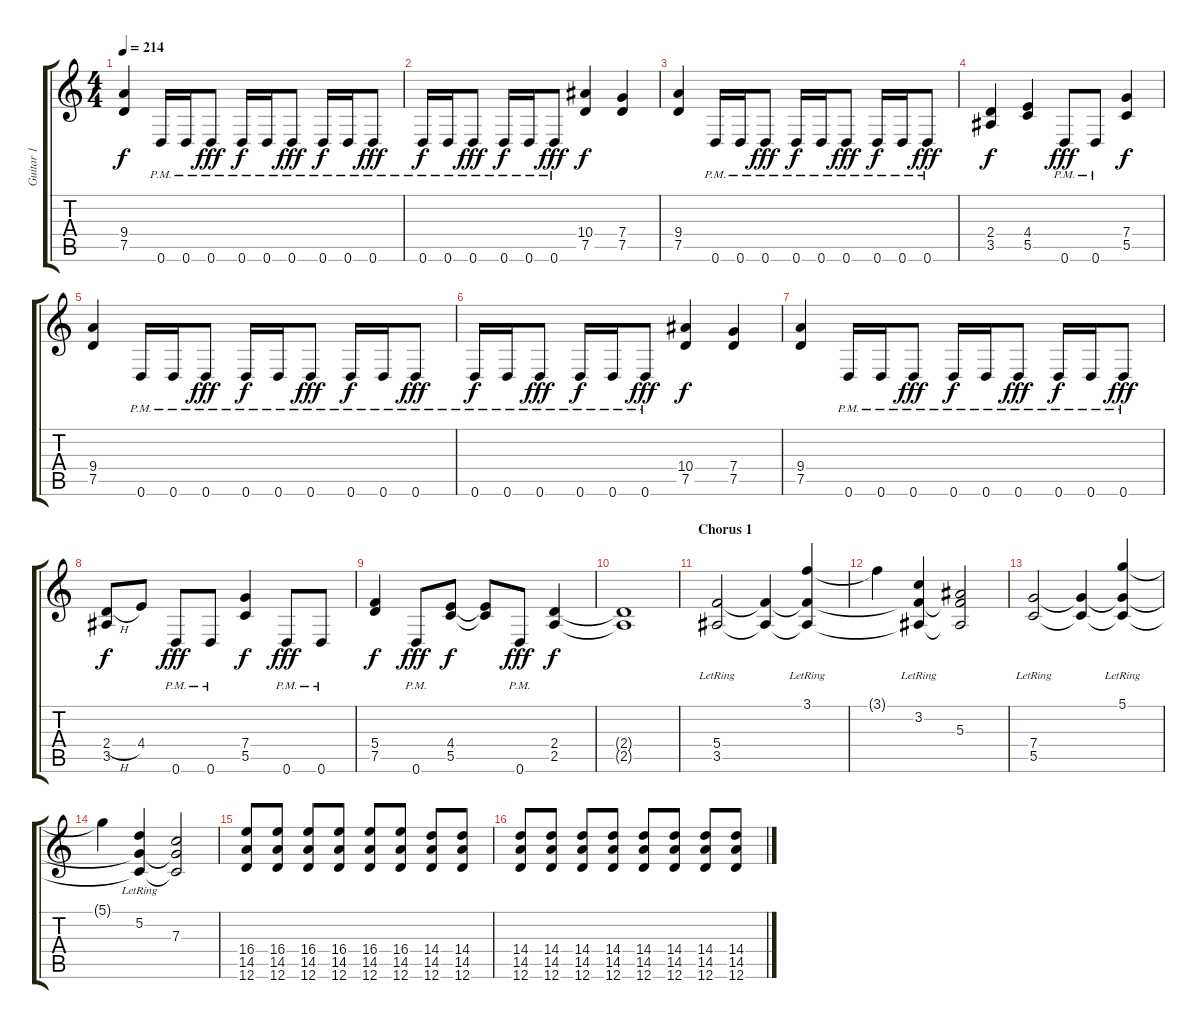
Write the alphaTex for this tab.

\track ("Guitar 1" "Guitar 1") {instrument distortionguitar}
\staff {score tabs}
\tuning (D4 A3 F3 C3 G2 D2) {hide}
\ts (4 4)
\tempo 214
\clef g2
\ks c
(9.4 7.5).4{dy f} 0.6{pm}.16 0.6{pm}.16 0.6{pm}.8{dy fff} 0.6{pm}.16{dy f} 0.6{pm}.16 0.6{pm}.8{dy fff} 0.6{pm}.16{dy f} 0.6{pm}.16 0.6{pm}.8{dy fff} |
0.6{pm}.16{dy f} 0.6{pm}.16 0.6{pm}.8{dy fff} 0.6{pm}.16{dy f} 0.6{pm}.16 0.6{pm}.8{dy fff} (10.4 7.5).4{dy f} (7.4 7.5).4 |
(9.4 7.5).4 0.6{pm}.16 0.6{pm}.16 0.6{pm}.8{dy fff} 0.6{pm}.16{dy f} 0.6{pm}.16 0.6{pm}.8{dy fff} 0.6{pm}.16{dy f} 0.6{pm}.16 0.6{pm}.8{dy fff} |
(2.4 3.5).4{dy f} (4.4 5.5).4 0.6{pm}.8{dy fff} 0.6{pm}.8 (7.4 5.5).4{dy f} |
(9.4 7.5).4 0.6{pm}.16 0.6{pm}.16 0.6{pm}.8{dy fff} 0.6{pm}.16{dy f} 0.6{pm}.16 0.6{pm}.8{dy fff} 0.6{pm}.16{dy f} 0.6{pm}.16 0.6{pm}.8{dy fff} |
0.6{pm}.16{dy f} 0.6{pm}.16 0.6{pm}.8{dy fff} 0.6{pm}.16{dy f} 0.6{pm}.16 0.6{pm}.8{dy fff} (10.4 7.5).4{dy f} (7.4 7.5).4 |
(9.4 7.5).4 0.6{pm}.16 0.6{pm}.16 0.6{pm}.8{dy fff} 0.6{pm}.16{dy f} 0.6{pm}.16 0.6{pm}.8{dy fff} 0.6{pm}.16{dy f} 0.6{pm}.16 0.6{pm}.8{dy fff} |
(2.4{h} 3.5).8{dy f} 4.4.8 0.6{pm}.8{dy fff} 0.6{pm}.8 (7.4 5.5).4{dy f} 0.6{pm}.8{dy fff} 0.6{pm}.8 |
(5.4 7.5).4{dy f} 0.6{pm}.8{dy fff} (4.4 5.5).8{dy f} (4.4{t} 5.5{t}).8 0.6{pm}.8{dy fff} (2.4 2.5).4{dy f} |
(2.4{t} 2.5{t}).1 |
\section ("" "Chorus 1")
(5.4{lr} 3.5{lr}).2 (5.4{t} 3.5{t}).4 (3.1{lr} 5.4{t} 3.5{t}).4 |
3.1{t}.4 (3.2{lr} 5.4{t} 3.5{t}).4 (5.3 5.4{t} 3.5{t}).2 |
(7.4{lr} 5.5{lr}).2 (7.4{t} 5.5{t}).4 (5.1{lr} 7.4{t} 5.5{t}).4 |
5.1{t}.4 (5.2{lr} 7.4{t} 5.5{t}).4 (7.3 7.4{t} 5.5{t}).2 |
(16.4 14.5 12.6).8 (16.4 14.5 12.6).8 (16.4 14.5 12.6).8 (16.4 14.5 12.6).8 (16.4 14.5 12.6).8 (16.4 14.5 12.6).8 (14.4 14.5 12.6).8 (14.4 14.5 12.6).8 |
(14.4 14.5 12.6).8 (14.4 14.5 12.6).8 (14.4 14.5 12.6).8 (14.4 14.5 12.6).8 (14.4 14.5 12.6).8 (14.4 14.5 12.6).8 (14.4 14.5 12.6).8 (14.4 14.5 12.6).8
